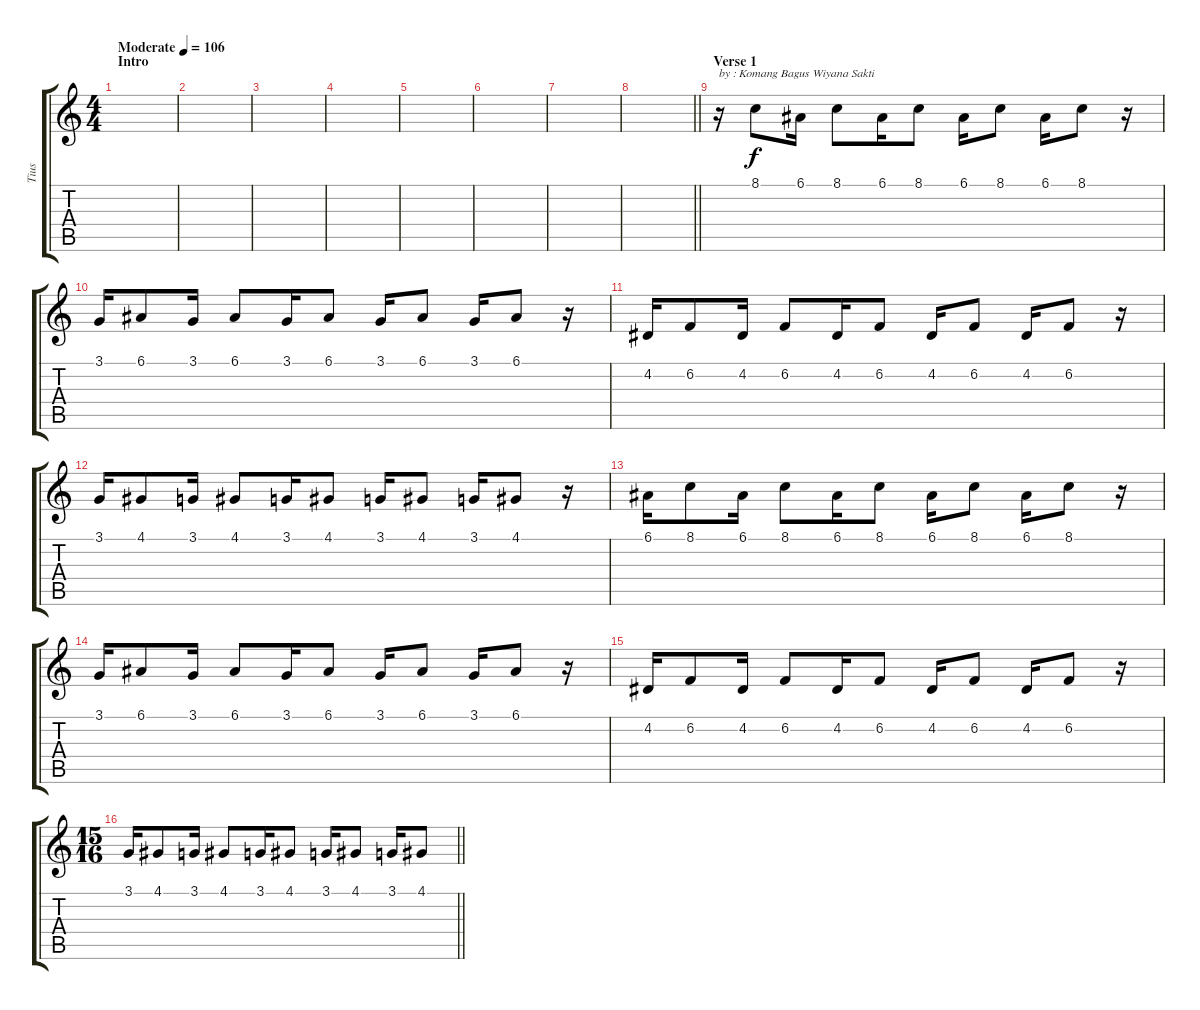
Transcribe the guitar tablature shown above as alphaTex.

\track ("Tius" "Tius") {instrument celesta}
\staff {score tabs}
\tuning (E4 B3 G3 D3 A2 E2) {hide}
\ts (4 4)
\section ("" "Intro")
\tempo (106 "Moderate")
\clef g2
\ks c
|
|
|
|
|
|
|
\barLineRight lightlight
|
\section ("" "Verse 1")
r.16{txt "by : Komang Bagus Wiyana Sakti"} 8.1.8 6.1.16 8.1.8 6.1.16 8.1.8 6.1.16 8.1.8 6.1.16 8.1.8 r.16 |
3.1.16 6.1.8 3.1.16 6.1.8 3.1.16 6.1.8 3.1.16 6.1.8 3.1.16 6.1.8 r.16 |
4.2.16 6.2.8 4.2.16 6.2.8 4.2.16 6.2.8 4.2.16 6.2.8 4.2.16 6.2.8 r.16 |
3.1.16 4.1.8 3.1.16 4.1.8 3.1.16 4.1.8 3.1.16 4.1.8 3.1.16 4.1.8 r.16 |
6.1.16 8.1.8 6.1.16 8.1.8 6.1.16 8.1.8 6.1.16 8.1.8 6.1.16 8.1.8 r.16 |
3.1.16 6.1.8 3.1.16 6.1.8 3.1.16 6.1.8 3.1.16 6.1.8 3.1.16 6.1.8 r.16 |
4.2.16 6.2.8 4.2.16 6.2.8 4.2.16 6.2.8 4.2.16 6.2.8 4.2.16 6.2.8 r.16 |
\ts (15 16)
\barLineRight lightlight
3.1.16 4.1.8 3.1.16 4.1.8 3.1.16 4.1.8 3.1.16 4.1.8 3.1.16 4.1.8
